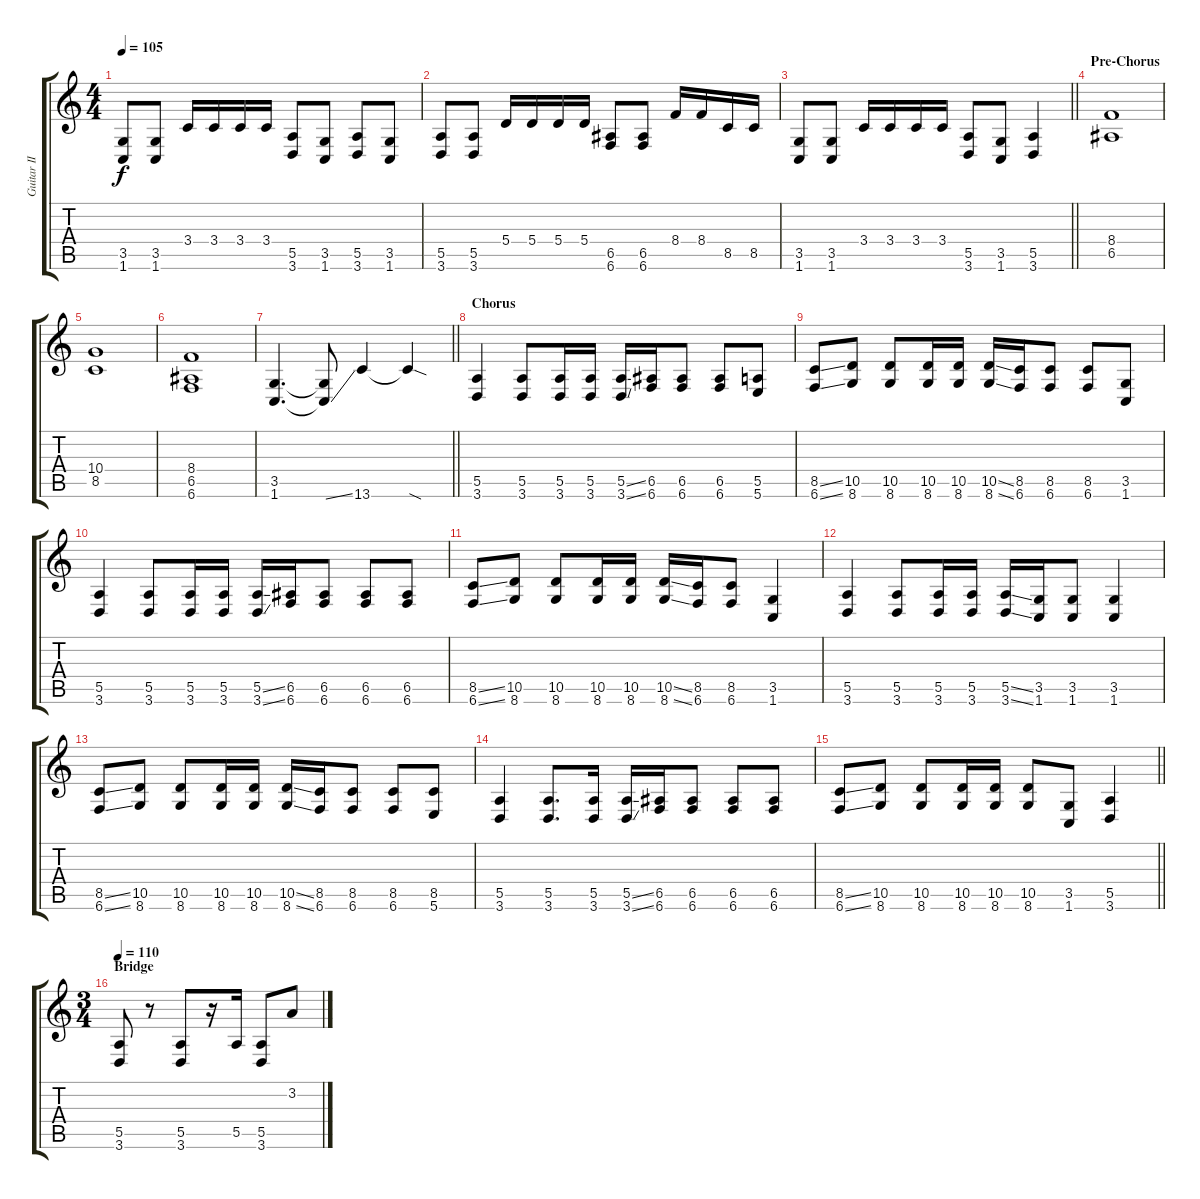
\track ("Guitar II" "Guitar II") {instrument distortionguitar}
\staff {score tabs}
\tuning (B3 Gb3 D3 A2 E2 B1) {hide}
\ts (4 4)
\tempo 105
\clef g2
\ks c
(3.5 1.6).8{dy f} (3.5 1.6).8 3.4.16 3.4.16 3.4.16 3.4.16 (5.5 3.6).8 (3.5 1.6).8 (5.5 3.6).8 (3.5 1.6).8 |
(5.5 3.6).8 (5.5 3.6).8 5.4.16 5.4.16 5.4.16 5.4.16 (6.5 6.6).8 (6.5 6.6).8 8.4.16 8.4.16 8.5.16 8.5.16 |
\barLineRight lightlight
(3.5 1.6).8 (3.5 1.6).8 3.4.16 3.4.16 3.4.16 3.4.16 (5.5 3.6).8 (3.5 1.6).8 (5.5 3.6).4 |
\section ("" "Pre-Chorus")
(8.4 6.5).1 |
(10.4 8.5).1 |
(8.4 6.5 6.6).1 |
\barLineRight lightlight
(3.5 1.6).4{d} (3.5{t} 1.6{ss t}).8 13.6.4 13.6{sod t}.4 |
\section ("" "Chorus")
(5.5 3.6).4 (5.5 3.6).8 (5.5 3.6).16 (5.5 3.6).16 (5.5{ss} 3.6{ss}).16 (6.5 6.6).16 (6.5 6.6).8 (6.5 6.6).8 (5.5 5.6).8 |
(8.5{ss} 6.6{ss}).8 (10.5 8.6).8 (10.5 8.6).8 (10.5 8.6).16 (10.5 8.6).16 (10.5{ss} 8.6{ss}).16 (8.5 6.6).16 (8.5 6.6).8 (8.5 6.6).8 (3.5 1.6).8 |
(5.5 3.6).4 (5.5 3.6).8 (5.5 3.6).16 (5.5 3.6).16 (5.5{ss} 3.6{ss}).16 (6.5 6.6).16 (6.5 6.6).8 (6.5 6.6).8 (6.5 6.6).8 |
(8.5{ss} 6.6{ss}).8 (10.5 8.6).8 (10.5 8.6).8 (10.5 8.6).16 (10.5 8.6).16 (10.5{ss} 8.6{ss}).16 (8.5 6.6).16 (8.5 6.6).8 (3.5 1.6).4 |
(5.5 3.6).4 (5.5 3.6).8 (5.5 3.6).16 (5.5 3.6).16 (5.5{ss} 3.6{ss}).16 (3.5 1.6).16 (3.5 1.6).8 (3.5 1.6).4 |
(8.5{ss} 6.6{ss}).8 (10.5 8.6).8 (10.5 8.6).8 (10.5 8.6).16 (10.5 8.6).16 (10.5{ss} 8.6{ss}).16 (8.5 6.6).16 (8.5 6.6).8 (8.5 6.6).8 (8.5 5.6).8 |
(5.5 3.6).4 (5.5 3.6).8{d} (5.5 3.6).16 (5.5{ss} 3.6{ss}).16 (6.5 6.6).16 (6.5 6.6).8 (6.5 6.6).8 (6.5 6.6).8 |
\barLineRight lightlight
(8.5{ss} 6.6{ss}).8 (10.5 8.6).8 (10.5 8.6).8 (10.5 8.6).16 (10.5 8.6).16 (10.5 8.6).8 (3.5 1.6).8 (5.5 3.6).4 |
\ts (3 4)
\section ("" "Bridge")
\tempo 110
(5.5 3.6).8 r.8 (5.5 3.6).8 r.16 5.5.16 (5.5 3.6).8 3.2.8
